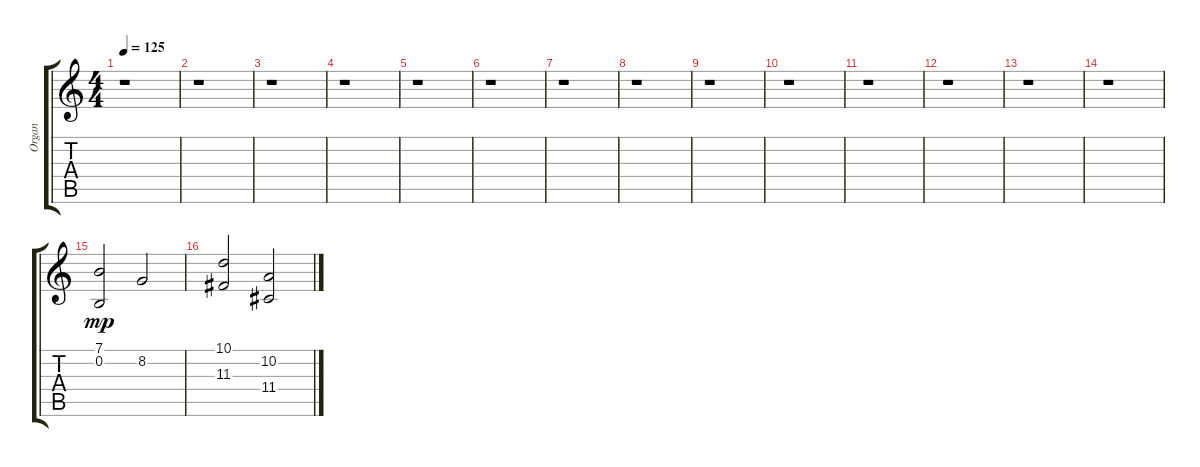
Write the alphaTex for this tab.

\track ("Organ" "Organ") {instrument drawbarorgan}
\staff {score tabs}
\tuning (E4 B3 G3 D3 A2 E2) {hide}
\ts (4 4)
\tempo 125
\clef g2
\ks c
r.1{dy mp instrument drawbarorgan} |
r.1 |
r.1 |
r.1 |
r.1 |
r.1 |
r.1 |
r.1 |
r.1 |
r.1 |
r.1 |
r.1 |
r.1 |
r.1 |
(7.1 0.2).2 8.2.2 |
(10.1 11.3).2 (10.2 11.4).2
